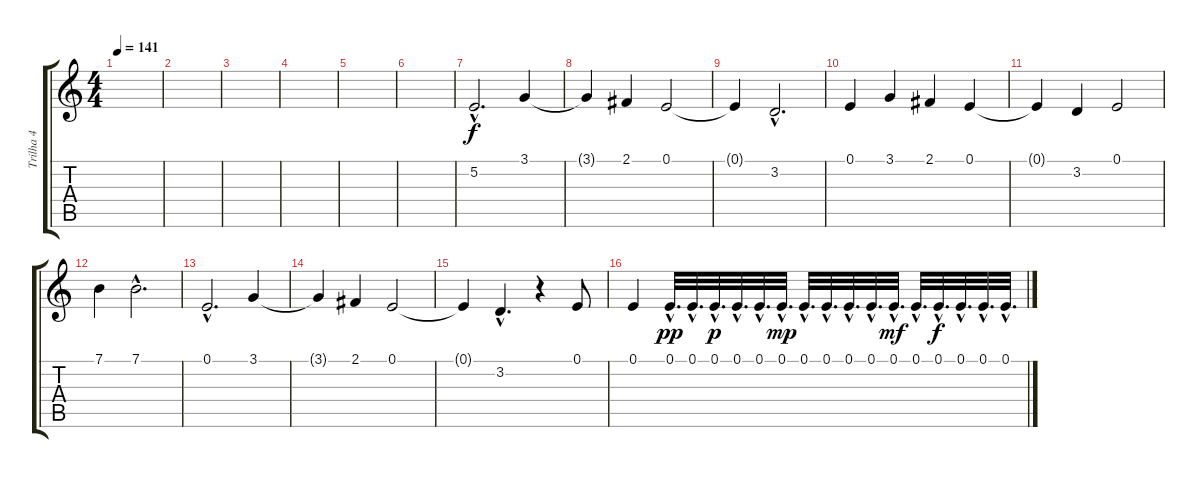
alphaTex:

\track ("Trilha 4" "Trilha 4") {instrument kalimba}
\staff {score tabs}
\tuning (E4 B3 G3 D3 A2 E2) {hide}
\ts (4 4)
\tempo 141
\clef g2
\ks c
|
|
|
|
|
|
5.2{hac}.2{d} 3.1.4 |
3.1{t}.4 2.1.4 0.1.2 |
0.1{t}.4 3.2{hac}.2{d} |
0.1.4 3.1.4 2.1.4 0.1.4 |
0.1{t}.4 3.2.4 0.1.2 |
7.1.4 7.1{hac}.2{d} |
0.1{hac}.2{d} 3.1.4 |
3.1{t}.4 2.1.4 0.1.2 |
0.1{t}.4 3.2{hac}.4{d} r.4 0.1.8 |
0.1.4 0.1{hac}.32{d dy pp} 0.1{hac}.32{d} 0.1{hac}.32{d dy p} 0.1{hac}.32{d} 0.1{hac}.32{d} 0.1{hac}.32{d dy mp} 0.1{hac}.32{d} 0.1{hac}.32{d} 0.1{hac}.32{d} 0.1{hac}.32{d} 0.1{hac}.32{d dy mf} 0.1{hac}.32{d} 0.1{hac}.32{d dy f} 0.1{hac}.32{d} 0.1{hac}.32{d} 0.1{hac}.32{d}
